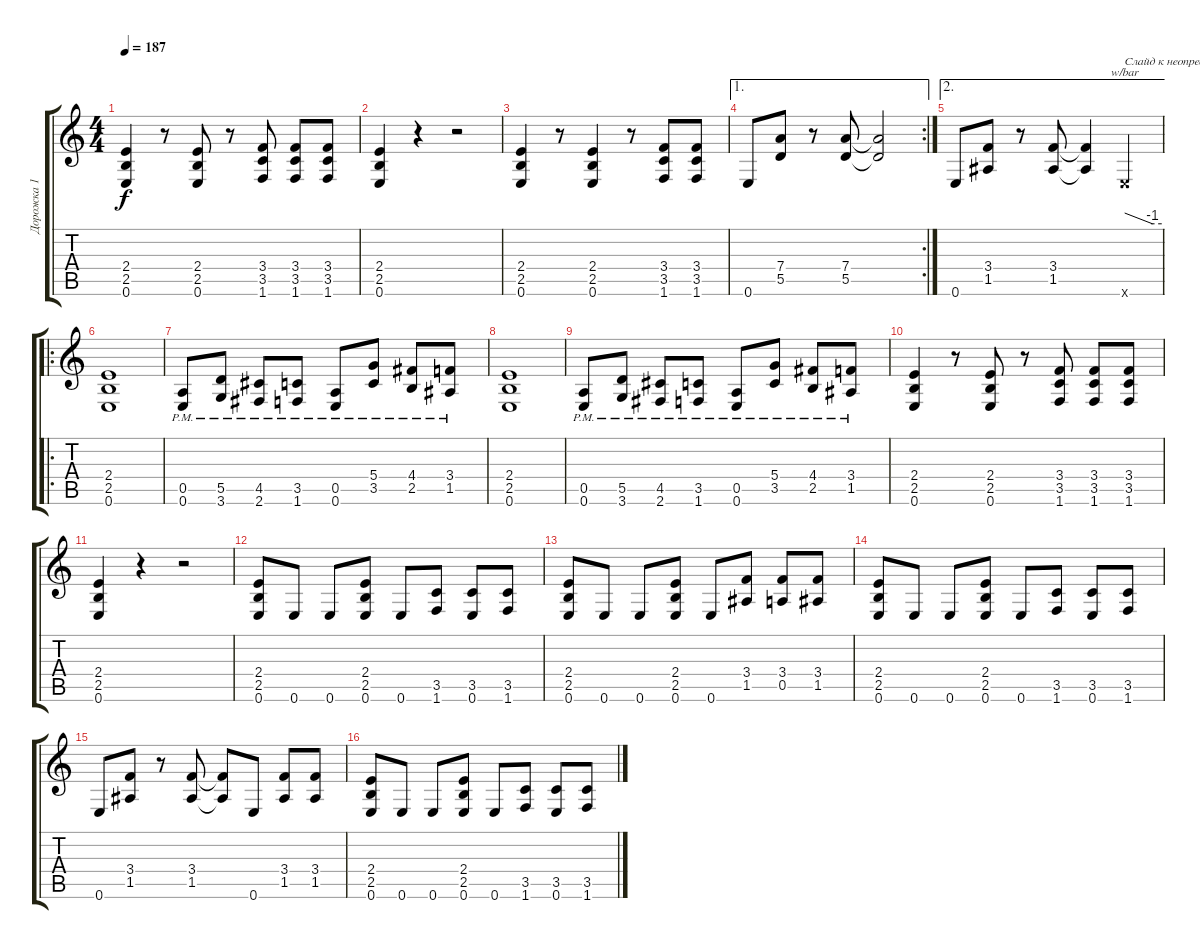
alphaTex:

\track ("Дорожка 1" "Дорожка 1") {instrument distortionguitar}
\staff {score tabs}
\tuning (E4 B3 G3 D3 A2 E2) {hide}
\ts (4 4)
\tempo 187
\clef g2
\ks c
(2.4 2.5 0.6).4{dy f instrument distortionguitar} r.8 (2.4 2.5 0.6).8 r.8 (3.4 3.5 1.6).8 (3.4 3.5 1.6).8 (3.4 3.5 1.6).8 |
(2.4 2.5 0.6).4 r.4 r.2 |
(2.4 2.5 0.6).4 r.8 (2.4 2.5 0.6).4 r.8 (3.4 3.5 1.6).8 (3.4 3.5 1.6).8 |
\ae 1
\rc 2
0.6.8 (7.4 5.5).8 r.8 (7.4 5.5).8 (7.4{t} 5.5{t}).2 |
\ae 2
0.6.8 (3.4 1.5).8 r.8 (3.4 1.5).8 (3.4{t} 1.5{t}).4 0.6{x}.4{tbe (custom default 0 0 45 -4 60 -4) txt "Слайд к неопределенной точке"} |
\ro
(2.4 2.5 0.6).1 |
(0.5 0.6{pm}).8 (5.5 3.6{pm}).8 (4.5 2.6{pm}).8 (3.5 1.6{pm}).8 (0.5 0.6{pm}).8 (5.4 3.5{pm}).8 (4.4 2.5{pm}).8 (3.4 1.5{pm}).8 |
(2.4 2.5 0.6).1 |
(0.5 0.6{pm}).8 (5.5 3.6{pm}).8 (4.5 2.6{pm}).8 (3.5 1.6{pm}).8 (0.5 0.6{pm}).8 (5.4 3.5{pm}).8 (4.4 2.5{pm}).8 (3.4 1.5{pm}).8 |
(2.4 2.5 0.6).4 r.8 (2.4 2.5 0.6).8 r.8 (3.4 3.5 1.6).8 (3.4 3.5 1.6).8 (3.4 3.5 1.6).8 |
(2.4 2.5 0.6).4 r.4 r.2 |
(2.4 2.5 0.6).8 0.6.8 0.6.8 (2.4 2.5 0.6).8 0.6.8 (3.5 1.6).8 (3.5 0.6).8 (3.5 1.6).8 |
(2.4 2.5 0.6).8 0.6.8 0.6.8 (2.4 2.5 0.6).8 0.6.8 (3.4 1.5).8 (3.4 0.5).8 (3.4 1.5).8 |
(2.4 2.5 0.6).8 0.6.8 0.6.8 (2.4 2.5 0.6).8 0.6.8 (3.5 1.6).8 (3.5 0.6).8 (3.5 1.6).8 |
0.6.8 (3.4 1.5).8 r.8 (3.4 1.5).8 (3.4{t} 1.5{t}).8 0.6.8 (3.4 1.5).8 (3.4 1.5).8 |
(2.4 2.5 0.6).8 0.6.8 0.6.8 (2.4 2.5 0.6).8 0.6.8 (3.5 1.6).8 (3.5 0.6).8 (3.5 1.6).8
